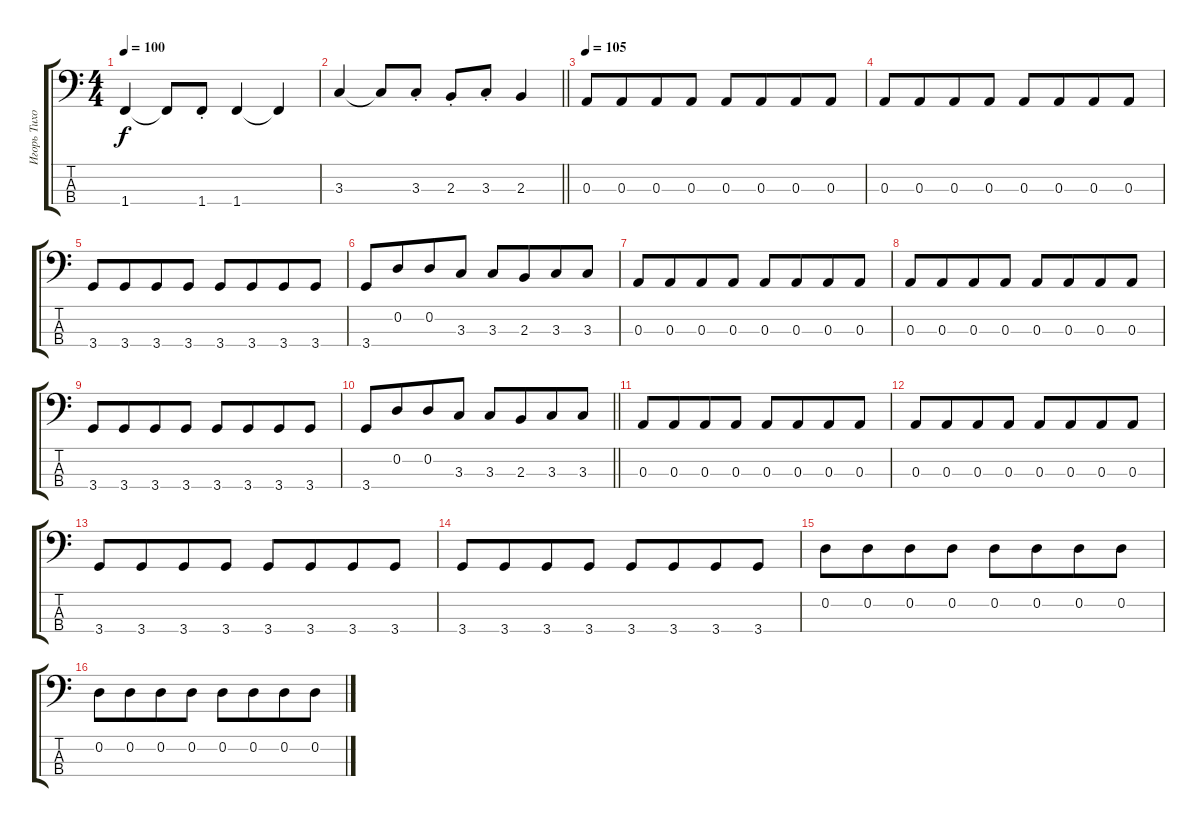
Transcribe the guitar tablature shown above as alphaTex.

\track ("Игорь Тихомиров" "Игорь Тихо") {instrument electricbassfinger}
\staff {score tabs}
\tuning (G2 D2 A1 E1) {hide}
\ts (4 4)
\tempo 100
\clef f4
\ks c
1.4.4{dy f} 1.4{t}.8 1.4{st}.8 1.4.4 1.4{t}.4 |
\barLineRight lightlight
3.3.4 3.3{t}.8 3.3{st}.8 2.3{st}.8 3.3{st}.8 2.3.4 |
\tempo 105
0.3.8 0.3.8{beam merge} 0.3.8 0.3.8 0.3.8 0.3.8{beam merge} 0.3.8 0.3.8 |
0.3.8 0.3.8{beam merge} 0.3.8 0.3.8 0.3.8 0.3.8{beam merge} 0.3.8 0.3.8 |
3.4.8 3.4.8{beam merge} 3.4.8 3.4.8 3.4.8 3.4.8{beam merge} 3.4.8 3.4.8 |
3.4.8 0.2.8{beam merge} 0.2.8 3.3.8 3.3.8 2.3.8{beam merge} 3.3.8 3.3.8 |
0.3.8 0.3.8{beam merge} 0.3.8 0.3.8 0.3.8 0.3.8{beam merge} 0.3.8 0.3.8 |
0.3.8 0.3.8{beam merge} 0.3.8 0.3.8 0.3.8 0.3.8{beam merge} 0.3.8 0.3.8 |
3.4.8 3.4.8{beam merge} 3.4.8 3.4.8 3.4.8 3.4.8{beam merge} 3.4.8 3.4.8 |
\barLineRight lightlight
3.4.8 0.2.8{beam merge} 0.2.8 3.3.8 3.3.8 2.3.8{beam merge} 3.3.8 3.3.8 |
0.3.8 0.3.8{beam merge} 0.3.8 0.3.8 0.3.8 0.3.8{beam merge} 0.3.8 0.3.8 |
0.3.8 0.3.8{beam merge} 0.3.8 0.3.8 0.3.8 0.3.8{beam merge} 0.3.8 0.3.8 |
3.4.8 3.4.8{beam merge} 3.4.8 3.4.8 3.4.8 3.4.8{beam merge} 3.4.8 3.4.8 |
3.4.8 3.4.8{beam merge} 3.4.8 3.4.8 3.4.8 3.4.8{beam merge} 3.4.8 3.4.8 |
0.2.8 0.2.8{beam merge} 0.2.8 0.2.8 0.2.8 0.2.8{beam merge} 0.2.8 0.2.8 |
0.2.8 0.2.8{beam merge} 0.2.8 0.2.8 0.2.8 0.2.8{beam merge} 0.2.8 0.2.8
